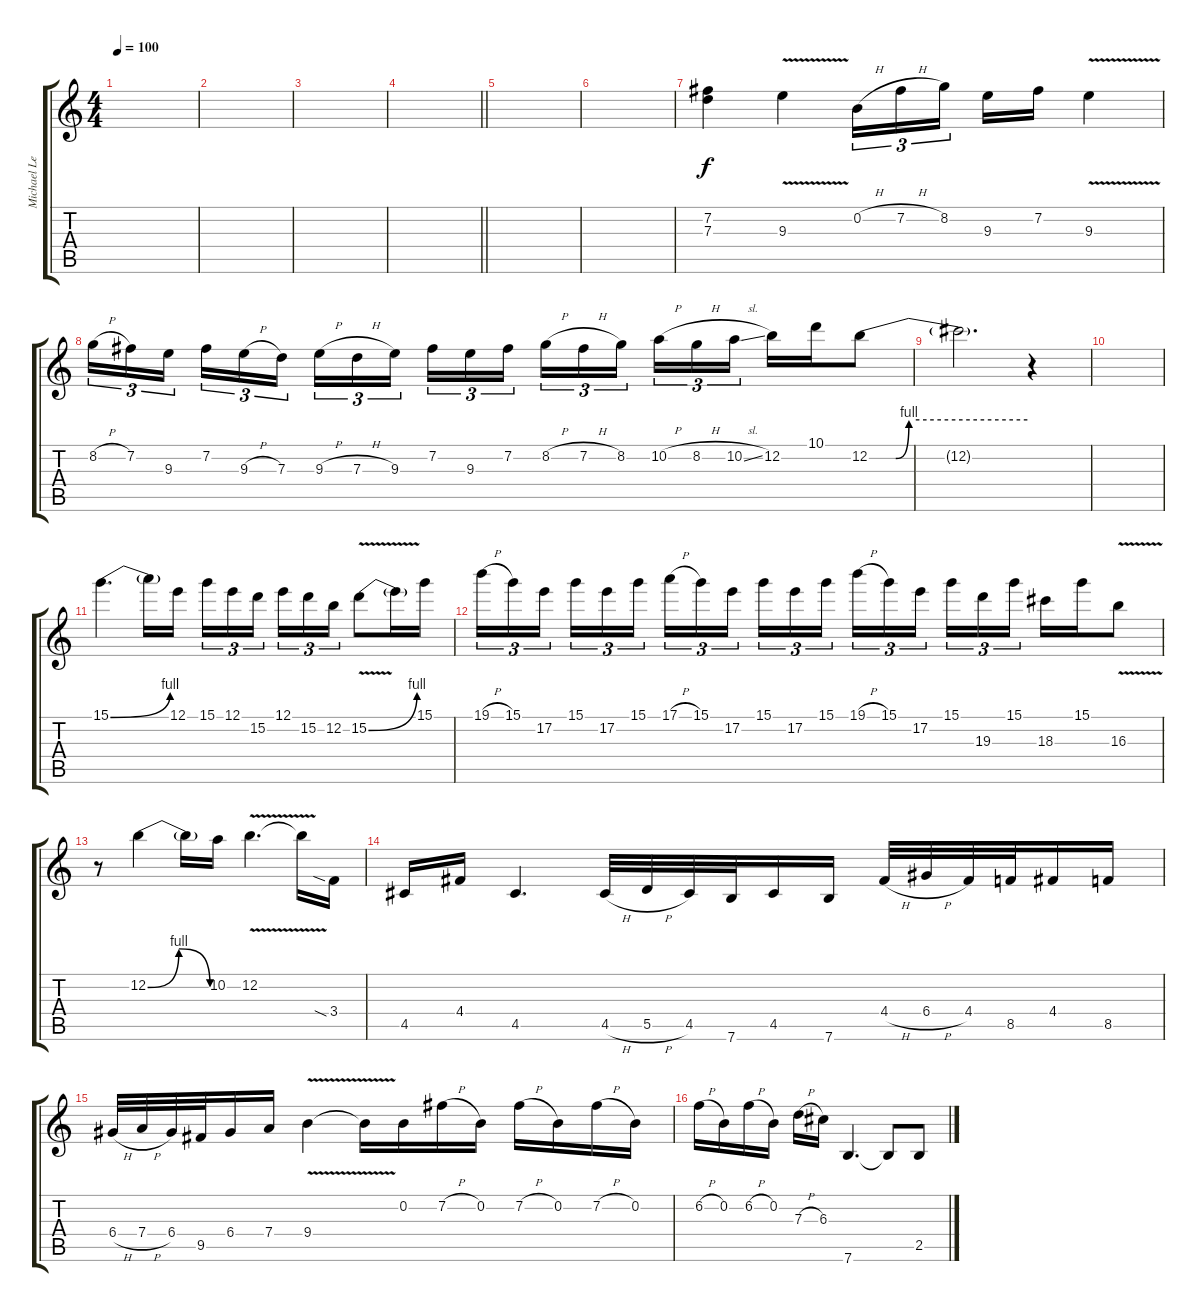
\track ("Michael Lead" "Michael Le") {instrument overdrivenguitar}
\staff {score tabs}
\tuning (E4 B3 G3 D3 A2 E2) {hide}
\ts (4 4)
\tempo 100
\clef g2
\ks c
|
|
|
\barLineRight lightlight
|
|
|
(7.2 7.3).4 9.3{v}.4 0.2{h}.16{tu (3 2)} 7.2{h}.16{tu (3 2)} 8.2.16{tu (3 2) beam splitsecondary} 9.3.16 7.2.16 9.3{v}.4 |
8.2{h}.16{tu (3 2)} 7.2.16{tu (3 2)} 9.3.16{tu (3 2) beam splitsecondary} 7.2.16{tu (3 2)} 9.3{h}.16{tu (3 2)} 7.3.16{tu (3 2)} 9.3{h}.16{tu (3 2)} 7.3{h}.16{tu (3 2)} 9.3.16{tu (3 2) beam splitsecondary} 7.2.16{tu (3 2)} 9.3.16{tu (3 2)} 7.2.16{tu (3 2)} 8.2{h}.16{tu (3 2)} 7.2{h}.16{tu (3 2)} 8.2.16{tu (3 2) beam splitsecondary} 10.2{h}.16{tu (3 2)} 8.2{h}.16{tu (3 2)} 10.2{sl}.16{tu (3 2)} 12.2.16 10.1.16 12.2{be (custom 0 0 10 0 15 4 60 4)}.8 |
12.2{t}.2{d} r.4 |
|
15.1{be (bend 0 0 60 4)}.4{d} 15.1{t}.16 12.1.16 15.1.16{tu (3 2)} 12.1.16{tu (3 2)} 15.2.16{tu (3 2) beam splitsecondary} 12.1.16{tu (3 2)} 15.2.16{tu (3 2)} 12.2.16{tu (3 2)} 15.2{be (bend 0 0 60 4) v}.8 15.2{t}.16 15.1.16 |
19.1{h}.16{tu (3 2)} 15.1.16{tu (3 2)} 17.2.16{tu (3 2) beam splitsecondary} 15.1.16{tu (3 2)} 17.2.16{tu (3 2)} 15.1.16{tu (3 2)} 17.1{h}.16{tu (3 2)} 15.1.16{tu (3 2)} 17.2.16{tu (3 2) beam splitsecondary} 15.1.16{tu (3 2)} 17.2.16{tu (3 2)} 15.1.16{tu (3 2)} 19.1{h}.16{tu (3 2)} 15.1.16{tu (3 2)} 17.2.16{tu (3 2) beam splitsecondary} 15.1.16{tu (3 2)} 19.3.16{tu (3 2)} 15.1.16{tu (3 2)} 18.3.16 15.1.16 16.3{v}.8 |
r.8 12.2{be (bendrelease 0 0 15 4 55 4 60 0)}.4 12.2{t}.16 10.2.16 12.2{v}.4{d} 12.2{t}.16 3.4{sia}.16 |
4.5.16 4.4.16 4.5.4{d} 4.5{h}.32 5.5{h}.32 4.5.32 7.6.32 4.5.16 7.6.16 4.4{h}.32 6.4{h}.32 4.4.32 8.5.32 4.4.16 8.5.16 |
6.4{h}.32 7.4{h}.32 6.4.32 9.5.32 6.4.16 7.4.16 9.4{v}.4 9.4{t}.16 0.2.16 7.2{h}.16 0.2.16 7.2{h}.16 0.2.16 7.2{h}.16 0.2.16 |
6.2{h}.16 0.2.16 6.2{h}.16 0.2.16 7.3{h}.16 6.3.16 7.6.4{d} 7.6{t}.8 2.5{ss}.8
